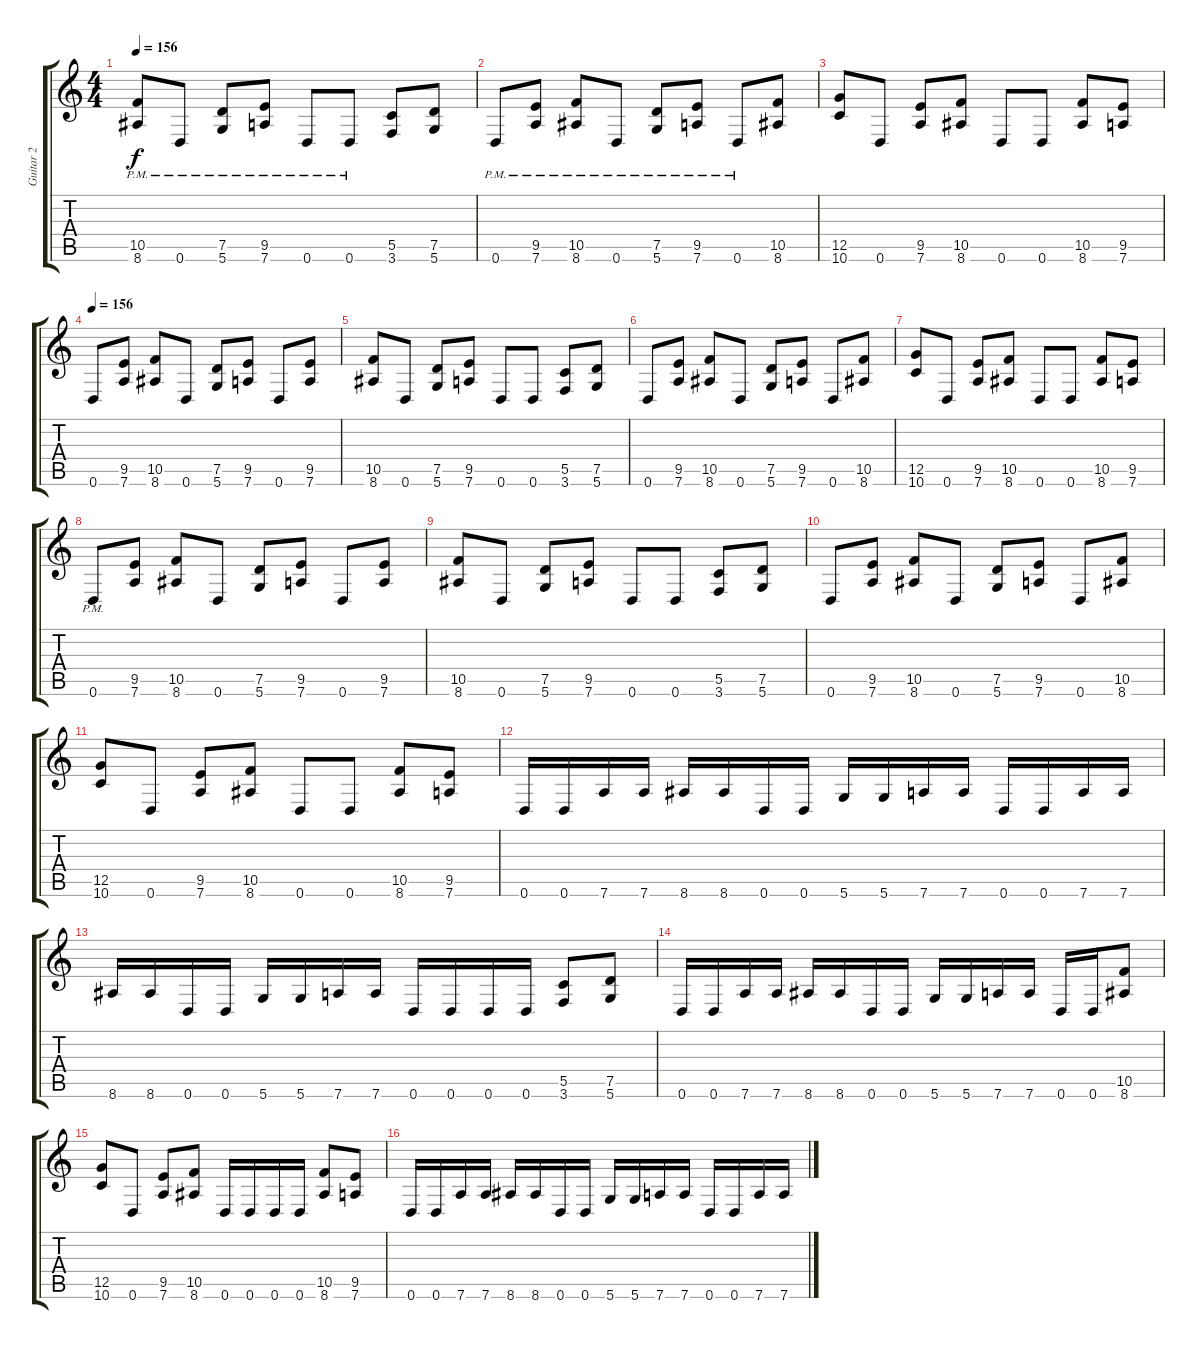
\track ("Guitar 2" "Guitar 2") {instrument distortionguitar}
\staff {score tabs}
\tuning (D4 A3 F3 C3 G2 D2) {hide}
\ts (4 4)
\tempo 156
\clef g2
\ks c
(10.5{pm} 8.6{pm}).8{dy f} 0.6{pm}.8 (7.5{pm} 5.6{pm}).8 (9.5{pm} 7.6{pm}).8 0.6{pm}.8 0.6{pm}.8 (5.5 3.6).8 (7.5 5.6).8 |
0.6{pm}.8 (9.5{pm} 7.6{pm}).8 (10.5{pm} 8.6{pm}).8 0.6{pm}.8 (7.5{pm} 5.6{pm}).8 (9.5{pm} 7.6{pm}).8 0.6{pm}.8 (10.5 8.6).8 |
(12.5 10.6).8 0.6.8 (9.5 7.6).8 (10.5 8.6).8 0.6.8 0.6.8 (10.5 8.6).8 (9.5 7.6).8 |
\tempo 156
0.6.8 (9.5 7.6).8 (10.5 8.6).8 0.6.8 (7.5 5.6).8 (9.5 7.6).8 0.6.8 (9.5 7.6).8 |
(10.5 8.6).8 0.6.8 (7.5 5.6).8 (9.5 7.6).8 0.6.8 0.6.8 (5.5 3.6).8 (7.5 5.6).8 |
0.6.8 (9.5 7.6).8 (10.5 8.6).8 0.6.8 (7.5 5.6).8 (9.5 7.6).8 0.6.8 (10.5 8.6).8 |
(12.5 10.6).8 0.6.8 (9.5 7.6).8 (10.5 8.6).8 0.6.8 0.6.8 (10.5 8.6).8 (9.5 7.6).8 |
0.6{pm}.8 (9.5 7.6).8 (10.5 8.6).8 0.6.8 (7.5 5.6).8 (9.5 7.6).8 0.6.8 (9.5 7.6).8 |
(10.5 8.6).8 0.6.8 (7.5 5.6).8 (9.5 7.6).8 0.6.8 0.6.8 (5.5 3.6).8 (7.5 5.6).8 |
0.6.8 (9.5 7.6).8 (10.5 8.6).8 0.6.8 (7.5 5.6).8 (9.5 7.6).8 0.6.8 (10.5 8.6).8 |
(12.5 10.6).8 0.6.8 (9.5 7.6).8 (10.5 8.6).8 0.6.8 0.6.8 (10.5 8.6).8 (9.5 7.6).8 |
0.6.16 0.6.16 7.6.16 7.6.16 8.6.16 8.6.16 0.6.16 0.6.16 5.6.16 5.6.16 7.6.16 7.6.16 0.6.16 0.6.16 7.6.16 7.6.16 |
8.6.16 8.6.16 0.6.16 0.6.16 5.6.16 5.6.16 7.6.16 7.6.16 0.6.16 0.6.16 0.6.16 0.6.16 (5.5 3.6).8 (7.5 5.6).8 |
0.6.16 0.6.16 7.6.16 7.6.16 8.6.16 8.6.16 0.6.16 0.6.16 5.6.16 5.6.16 7.6.16 7.6.16 0.6.16 0.6.16 (10.5 8.6).8 |
(12.5 10.6).8 0.6.8 (9.5 7.6).8 (10.5 8.6).8 0.6.16 0.6.16 0.6.16 0.6.16 (10.5 8.6).8 (9.5 7.6).8 |
0.6.16 0.6.16 7.6.16 7.6.16 8.6.16 8.6.16 0.6.16 0.6.16 5.6.16 5.6.16 7.6.16 7.6.16 0.6.16 0.6.16 7.6.16 7.6.16
